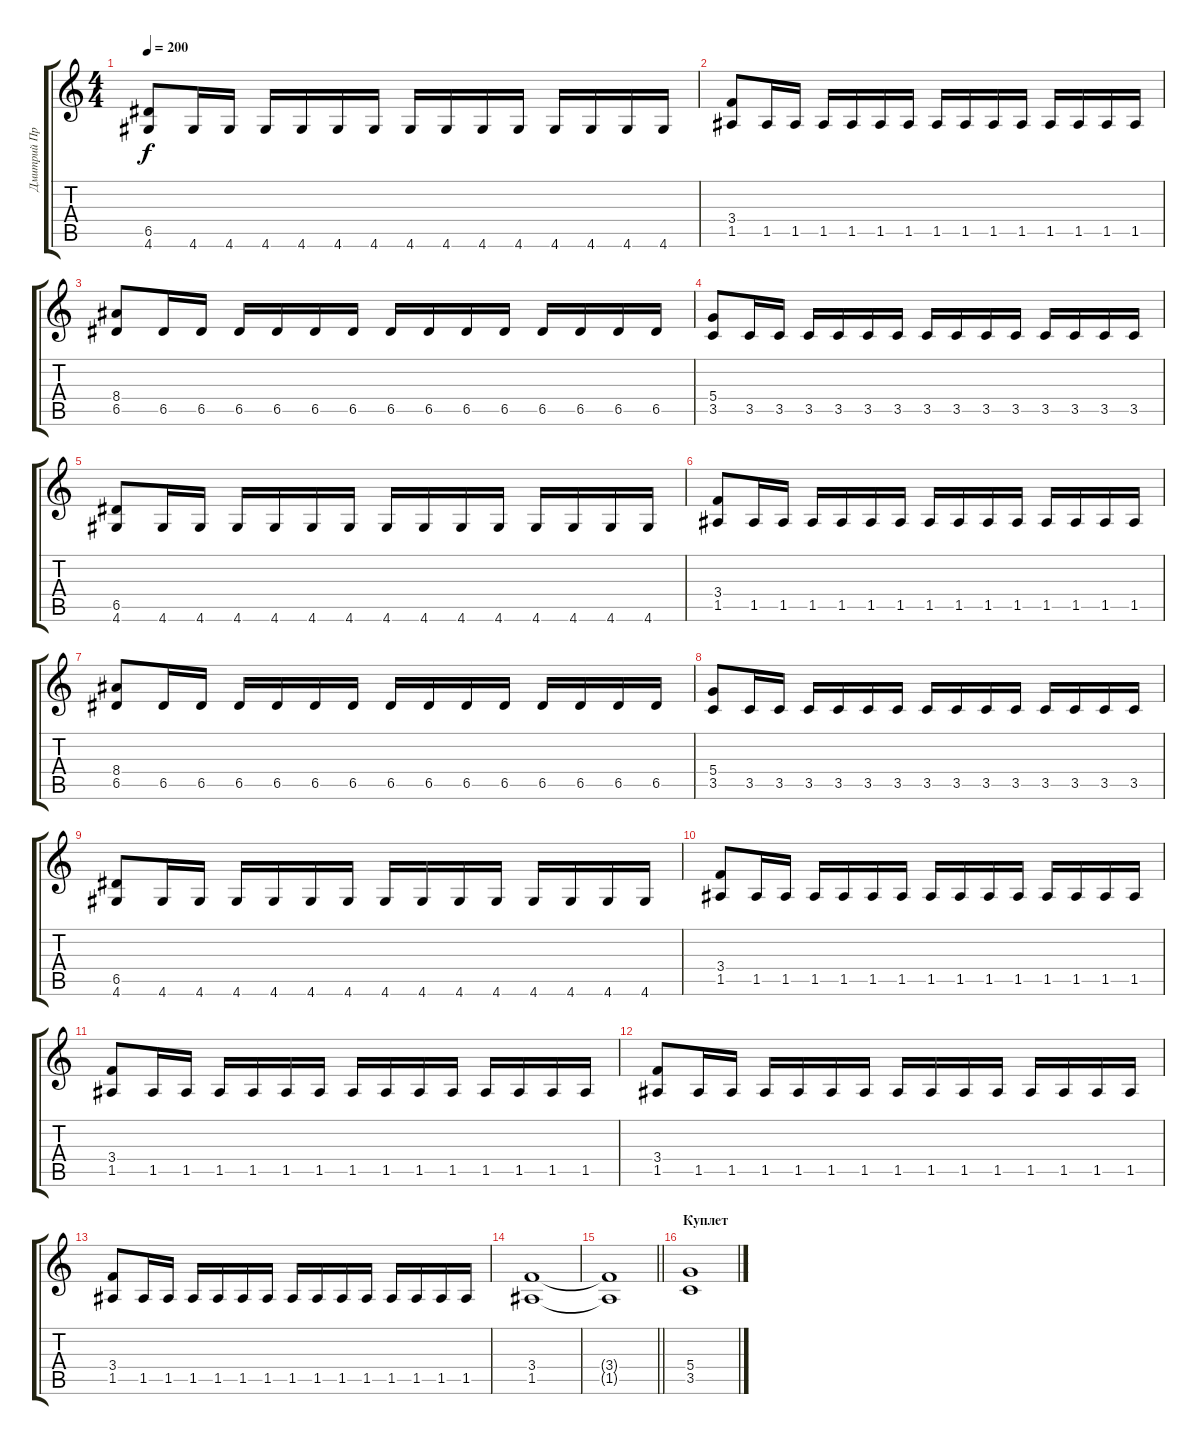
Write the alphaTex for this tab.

\track ("Дмитрий Процко" "Дмитрий Пр") {instrument distortionguitar}
\staff {score tabs}
\tuning (E4 B3 G3 D3 A2 E2) {hide}
\ts (4 4)
\tempo 200
\clef g2
\ks c
(6.5 4.6).8{dy f} 4.6.16 4.6.16 4.6.16 4.6.16 4.6.16 4.6.16 4.6.16 4.6.16 4.6.16 4.6.16 4.6.16 4.6.16 4.6.16 4.6.16 |
(3.4 1.5).8 1.5.16 1.5.16 1.5.16 1.5.16 1.5.16 1.5.16 1.5.16 1.5.16 1.5.16 1.5.16 1.5.16 1.5.16 1.5.16 1.5.16 |
(8.4 6.5).8 6.5.16 6.5.16 6.5.16 6.5.16 6.5.16 6.5.16 6.5.16 6.5.16 6.5.16 6.5.16 6.5.16 6.5.16 6.5.16 6.5.16 |
(5.4 3.5).8 3.5.16 3.5.16 3.5.16 3.5.16 3.5.16 3.5.16 3.5.16 3.5.16 3.5.16 3.5.16 3.5.16 3.5.16 3.5.16 3.5.16 |
(6.5 4.6).8 4.6.16 4.6.16 4.6.16 4.6.16 4.6.16 4.6.16 4.6.16 4.6.16 4.6.16 4.6.16 4.6.16 4.6.16 4.6.16 4.6.16 |
(3.4 1.5).8 1.5.16 1.5.16 1.5.16 1.5.16 1.5.16 1.5.16 1.5.16 1.5.16 1.5.16 1.5.16 1.5.16 1.5.16 1.5.16 1.5.16 |
(8.4 6.5).8 6.5.16 6.5.16 6.5.16 6.5.16 6.5.16 6.5.16 6.5.16 6.5.16 6.5.16 6.5.16 6.5.16 6.5.16 6.5.16 6.5.16 |
(5.4 3.5).8 3.5.16 3.5.16 3.5.16 3.5.16 3.5.16 3.5.16 3.5.16 3.5.16 3.5.16 3.5.16 3.5.16 3.5.16 3.5.16 3.5.16 |
(6.5 4.6).8 4.6.16 4.6.16 4.6.16 4.6.16 4.6.16 4.6.16 4.6.16 4.6.16 4.6.16 4.6.16 4.6.16 4.6.16 4.6.16 4.6.16 |
(3.4 1.5).8 1.5.16 1.5.16 1.5.16 1.5.16 1.5.16 1.5.16 1.5.16 1.5.16 1.5.16 1.5.16 1.5.16 1.5.16 1.5.16 1.5.16 |
(3.4 1.5).8 1.5.16 1.5.16 1.5.16 1.5.16 1.5.16 1.5.16 1.5.16 1.5.16 1.5.16 1.5.16 1.5.16 1.5.16 1.5.16 1.5.16 |
(3.4 1.5).8 1.5.16 1.5.16 1.5.16 1.5.16 1.5.16 1.5.16 1.5.16 1.5.16 1.5.16 1.5.16 1.5.16 1.5.16 1.5.16 1.5.16 |
(3.4 1.5).8 1.5.16 1.5.16 1.5.16 1.5.16 1.5.16 1.5.16 1.5.16 1.5.16 1.5.16 1.5.16 1.5.16 1.5.16 1.5.16 1.5.16 |
(3.4 1.5).1 |
\barLineRight lightlight
(3.4{t} 1.5{t}).1 |
\section ("" "Куплет")
(5.4 3.5).1
